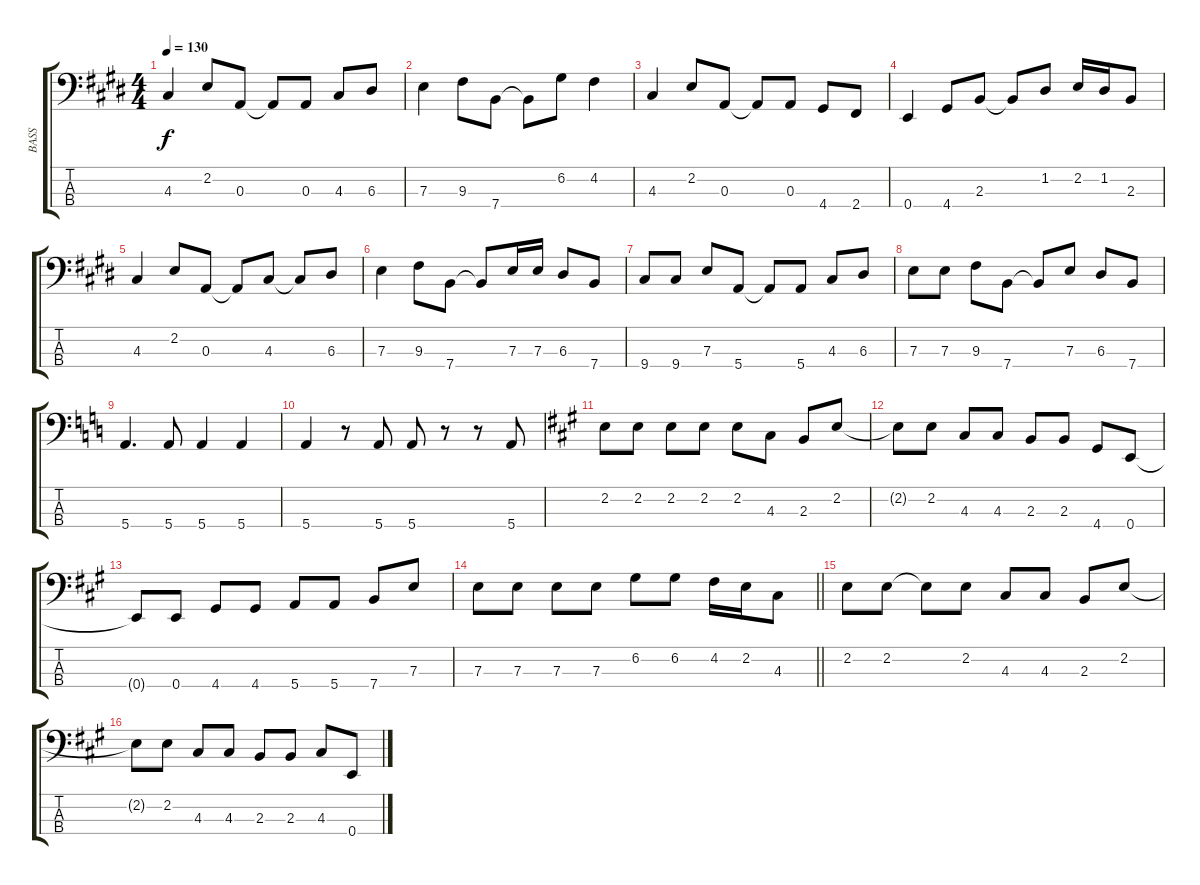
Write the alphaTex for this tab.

\track ("BASS" "BASS") {instrument electricbassfinger}
\staff {score tabs}
\tuning (G2 D2 A1 E1) {hide}
\ts (4 4)
\tempo 130
\clef f4
\ks e
4.3.4{dy f} 2.2.8 0.3.8 0.3{t}.8 0.3.8 4.3.8 6.3.8 |
\ks c#minor
7.3.4 9.3.8 7.4.8 7.4{t}.8 6.2.8 4.2.4 |
4.3.4 2.2.8 0.3.8 0.3{t}.8 0.3.8 4.4.8 2.4.8 |
0.4.4 4.4.8 2.3.8 2.3{t}.8 1.2.8 2.2.16 1.2.16 2.3.8 |
\ks e
4.3.4 2.2.8 0.3.8 0.3{t}.8 4.3.8 4.3{t}.8 6.3.8 |
\ks c#minor
7.3.4 9.3.8 7.4.8 7.4{t}.8 7.3.16 7.3.16 6.3.8 7.4.8 |
9.4.8 9.4.8 7.3.8 5.4.8 5.4{t}.8 5.4.8 4.3.8 6.3.8 |
7.3.8 7.3.8 9.3.8 7.4.8 7.4{t}.8 7.3.8 6.3.8 7.4.8 |
\ks c
5.4.4{d} 5.4.8 5.4.4 5.4.4 |
5.4.4 r.8 5.4.8 5.4.8 r.8 r.8 5.4.8 |
\ks a
2.2.8 2.2.8 2.2.8 2.2.8 2.2.8 4.3.8 2.3.8 2.2.8 |
2.2{t}.8 2.2.8 4.3.8 4.3.8 2.3.8 2.3.8 4.4.8 0.4.8 |
0.4{t}.8 0.4.8 4.4.8 4.4.8 5.4.8 5.4.8 7.4.8 7.3.8 |
\barLineRight lightlight
7.3.8 7.3.8 7.3.8 7.3.8 6.2.8 6.2.8 4.2.16 2.2.16 4.3.8 |
2.2.8 2.2.8 2.2{t}.8 2.2.8 4.3.8 4.3.8 2.3.8 2.2.8 |
2.2{t}.8 2.2.8 4.3.8 4.3.8 2.3.8 2.3.8 4.3.8 0.4.8
